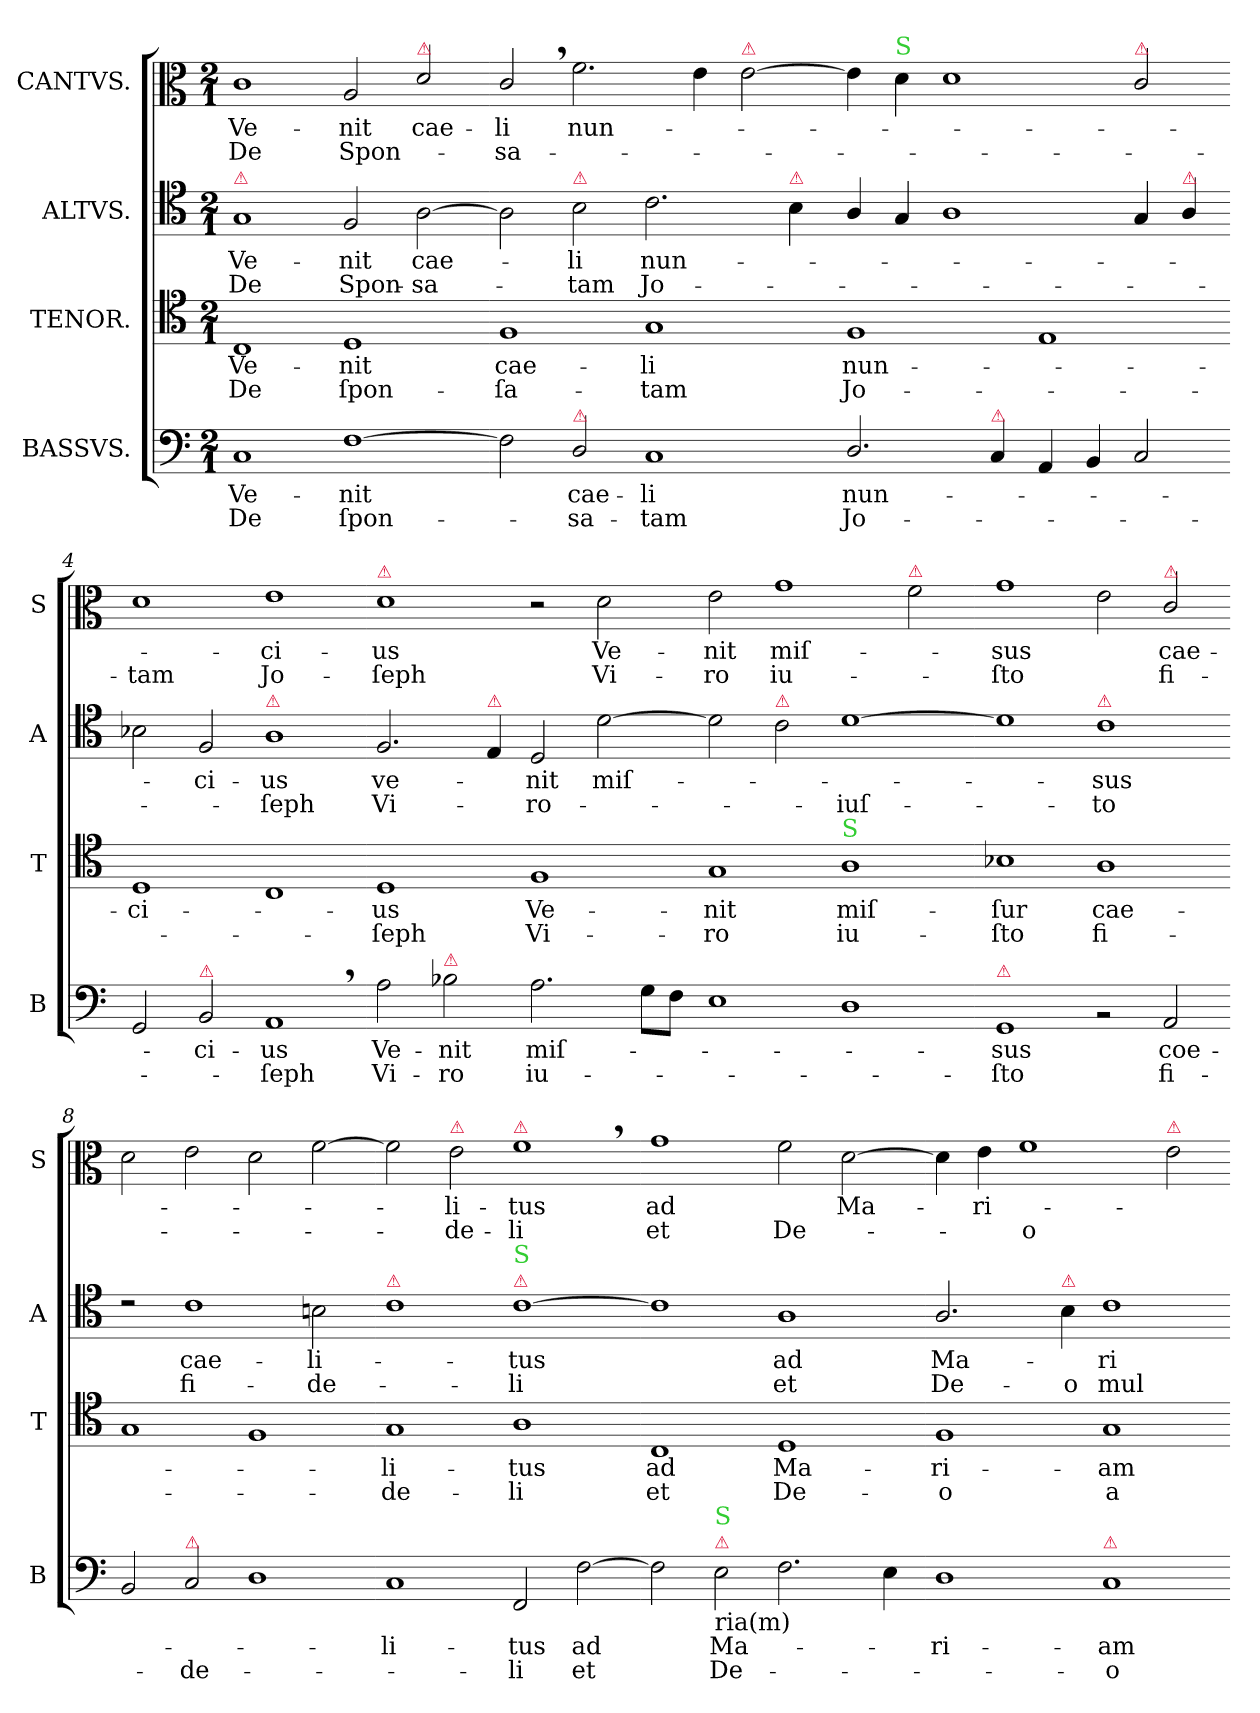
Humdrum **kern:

**kern	**text	**text	**kern	**text	**text	**kern	**text	**text	**kern	**text	**text
*part4	*part4	*part4	*part3	*part3	*part3	*part2	*part2	*part2	*part1	*part1	*part1
*staff4	*staff4	*staff4	*staff3	*staff3	*staff3	*staff2	*staff2	*staff2	*staff1	*staff1	*staff1
*I"BASSVS.	*	*	*I"TENOR.	*	*	*I"ALTVS.	*	*	*I"CANTVS.	*	*
*I'B	*	*	*I'T	*	*	*I'A	*	*	*I'S	*	*
*clefF4	*	*	*clefC4	*	*	*clefC4	*	*	*clefC3	*	*
*k[]	*	*	*k[]	*	*	*k[]	*	*	*k[]	*	*
*M2/1	*	*	*M2/1	*	*	*M2/1	*	*	*M2/1	*	*
=1	=1	=1	=1	=1	=1	=1	=1	=1	=1	=1	=1
!	!	!	!	!	!	!LO:TX:a:color=crimson:t=⚠	!	!	!	!	!
1C/	Ve-	De	1C/	Ve-	De	1G/	Ve-	De	1c\	Ve-	De
[1F\	-nit	ſpon-	1D/	-nit	ſpon-	2F/	-nit	Spon-	2A/	-nit	Spon-
!	!	!	!	!	!	!	!	!	!LO:TX:a:color=crimson:t=⚠	!	!
.	.	.	.	.	.	[2A\	cae-	sa-	2d/	cae-	.
=2-	=2-	=2-	=2-	=2-	=2-	=2-	=2-	=2-	=2-	=2-	=2-
2F\]	.	.	1F/	cae-	-ſa-	2A\]	.	.	2c,/	-li	-sa-
!	!	!	!	!	!	!LO:TX:a:color=crimson:t=⚠	!	!	!	!	!
!LO:TX:a:color=crimson:t=⚠	!	!	!	!	!	!	!	!	!	!	!
2D/	cae-	-sa-	.	.	.	2B\	-li	-tam	2.f\	nun-	.
1C/	-li	-tam	1G/	-li	-tam	2.c\	nun-	Jo-	.	.	.
.	.	.	.	.	.	.	.	.	4e\	.	.
!	!	!	!	!	!	!	!	!	!LO:TX:a:color=crimson:t=⚠	!	!
.	.	.	.	.	.	.	.	.	[2e\	.	.
!	!	!	!	!	!	!LO:TX:a:color=crimson:t=⚠	!	!	!	!	!
.	.	.	.	.	.	4B\	.	.	.	.	.
=3-	=3-	=3-	=3-	=3-	=3-	=3-	=3-	=3-	=3-	=3-	=3-
2.D/	nun-	Jo-	1F/	nun-	Jo-	4A/	.	.	4e\]	.	.
!	!	!	!	!	!	!	!	!	!LO:TX:a:color=limegreen:t=S	!	!
.	.	.	.	.	.	4G/	.	.	4d\	.	.
.	.	.	.	.	.	1A\	.	.	1d\	.	.
!LO:TX:a:color=crimson:t=⚠	!	!	!	!	!	!	!	!	!	!	!
4C/	.	.	.	.	.	.	.	.	.	.	.
4AA/	.	.	1E/	.	.	.	.	.	.	.	.
4BB/	.	.	.	.	.	.	.	.	.	.	.
!	!	!	!	!	!	!	!	!	!LO:TX:a:color=crimson:t=⚠	!	!
2C/	.	.	.	.	.	4G/	.	.	2c/	.	.
!	!	!	!	!	!	!LO:TX:a:color=crimson:t=⚠	!	!	!	!	!
.	.	.	.	.	.	4A/	.	.	.	.	.
=4-	=4-	=4-	=4-	=4-	=4-	=4-	=4-	=4-	=4-	=4-	=4-
2GG/	.	.	1D/	-ci-	.	2B-X\	.	.	1d\	.	-tam
!LO:TX:a:color=crimson:t=⚠	!	!	!	!	!	!	!	!	!	!	!
2BB/	-ci-	.	.	.	.	2F/	-ci-	.	.	.	.
!	!	!	!	!	!	!LO:TX:a:color=crimson:t=⚠	!	!	!	!	!
1AA,/	-us	-ſeph	1C/	.	.	1A\	-us	-ſeph	1e\	-ci-	Jo-
=5-	=5-	=5-	=5-	=5-	=5-	=5-	=5-	=5-	=5-	=5-	=5-
!	!	!	!	!	!	!	!	!	!LO:TX:a:color=crimson:t=⚠	!	!
2A\	Ve-	Vi-	1D/	-us	-ſeph	2.F/	ve-	Vi-	1d\	-us	-ſeph
!LO:TX:a:color=crimson:t=⚠	!	!	!	!	!	!	!	!	!	!	!
2B-X\	-nit	-ro	.	.	.	.	.	.	.	.	.
!	!	!	!	!	!	!LO:TX:a:color=crimson:t=⚠	!	!	!	!	!
.	.	.	.	.	.	4E/	.	.	.	.	.
2.A\	miſ-	iu-	1F/	Ve-	Vi-	2D/	-nit	-ro-	2r	.	.
.	.	.	.	.	.	[2d\	miſ-	.	2d\	Ve-	Vi-
8G\L	.	.	.	.	.	.	.	.	.	.	.
8F\J	.	.	.	.	.	.	.	.	.	.	.
=6-	=6-	=6-	=6-	=6-	=6-	=6-	=6-	=6-	=6-	=6-	=6-
1E\	.	.	1G/	-nit	-ro	2d\]	.	.	2e\	-nit	-ro
!	!	!	!	!	!	!LO:TX:a:color=crimson:t=⚠	!	!	!	!	!
.	.	.	.	.	.	2c\	.	.	1g\	miſ-	iu-
!	!	!	!LO:TX:a:color=limegreen:t=S	!	!	!	!	!	!	!	!
1D\	.	.	1A\	miſ-	iu-	[1d\	.	-iuſ-	.	.	.
!	!	!	!	!	!	!	!	!	!LO:TX:a:color=crimson:t=⚠	!	!
.	.	.	.	.	.	.	.	.	2f\	.	.
=7-	=7-	=7-	=7-	=7-	=7-	=7-	=7-	=7-	=7-	=7-	=7-
!LO:TX:a:color=crimson:t=⚠	!	!	!	!	!	!	!	!	!	!	!
1GG/	-sus	-ſto	1B-X\	-ſur	-ſto	1d\]	.	.	1g\	-sus	-ſto
!	!	!	!	!	!	!LO:TX:a:color=crimson:t=⚠	!	!	!	!	!
2rBB	.	.	1A\	cae-	fi-	1c\	-sus	-to	2e\	.	.
!	!	!	!	!	!	!	!	!	!LO:TX:a:color=crimson:t=⚠	!	!
2AA/	coe-	fi-	.	.	.	.	.	.	2c/	cae-	fi-
=8-	=8-	=8-	=8-	=8-	=8-	=8-	=8-	=8-	=8-	=8-	=8-
2BB/	.	.	1G/	.	.	2rc	.	.	2d\	.	.
!LO:TX:a:color=crimson:t=⚠	!	!	!	!	!	!	!	!	!	!	!
2C/	.	-de-	.	.	.	1c\	cae-	fi-	2e\	.	.
1D\	.	.	1F/	.	.	.	.	.	2d\	.	.
.	.	.	.	.	.	2Bn\	-li-	-de-	[2f\	.	.
=9-	=9-	=9-	=9-	=9-	=9-	=9-	=9-	=9-	=9-	=9-	=9-
!	!	!	!	!	!	!LO:TX:a:color=crimson:t=⚠	!	!	!	!	!
1C/	-li-	.	1G/	-li-	-de-	1c\	.	.	2f\]	.	.
!	!	!	!	!	!	!	!	!	!LO:TX:a:color=crimson:t=⚠	!	!
.	.	.	.	.	.	.	.	.	2e\	-li-	-de-
!	!	!	!	!	!	!	!	!	!LO:TX:a:color=crimson:t=⚠	!	!
!	!	!	!	!	!	!LO:TX:a:color=crimson:t=⚠	!	!	!	!	!
!	!	!	!	!	!	!LO:TX:a:color=limegreen:t=S	!	!	!	!	!
2FF/	-tus	-li	1A\	-tus	-li	[1c\	-tus	-li	1f,\	-tus	-li
[2F\	ad	et	.	.	.	.	.	.	.	.	.
=10-	=10-	=10-	=10-	=10-	=10-	=10-	=10-	=10-	=10-	=10-	=10-
2F\]	.	.	1C/	ad	et	1c\]	.	.	1g\	ad	et
!LO:TX:a:color=crimson:t=⚠	!	!	!	!	!	!	!	!	!	!	!
!LO:TX:a:color=limegreen:t=S	!	!	!	!	!	!	!	!	!	!	!
!LO:TX:b:t=ria(m)	!	!	!	!	!	!	!	!	!	!	!
2E\	Ma-	De-	.	.	.	.	.	.	.	.	.
2.F\	.	.	1D/	Ma-	De-	1A\	ad	et	2f\	.	De-
.	.	.	.	.	.	.	.	.	[2d\	Ma-	.
4E\	.	.	.	.	.	.	.	.	.	.	.
=11-	=11-	=11-	=11-	=11-	=11-	=11-	=11-	=11-	=11-	=11-	=11-
1D\	-ri-	.	1F/	-ri-	-o	2.A/	Ma-	De-	4d\]	.	.
.	.	.	.	.	.	.	.	.	4e\	-ri-	.
.	.	.	.	.	.	.	.	.	1f\	.	-o
!	!	!	!	!	!	!LO:TX:a:color=crimson:t=⚠	!	!	!	!	!
.	.	.	.	.	.	4B\	.	-o	.	.	.
!LO:TX:a:color=crimson:t=⚠	!	!	!	!	!	!	!	!	!	!	!
1C/	-am	-o	1G/	-am	a-	1c\	-ri-	mul-	.	.	.
!	!	!	!	!	!	!	!	!	!LO:TX:a:color=crimson:t=⚠	!	!
.	.	.	.	.	.	.	.	.	2e\	.	.
=-	=-	=-	=-	=-	=-	=-	=-	=-	=-	=-	=-
*-	*-	*-	*-	*-	*-	*-	*-	*-	*-	*-	*-
